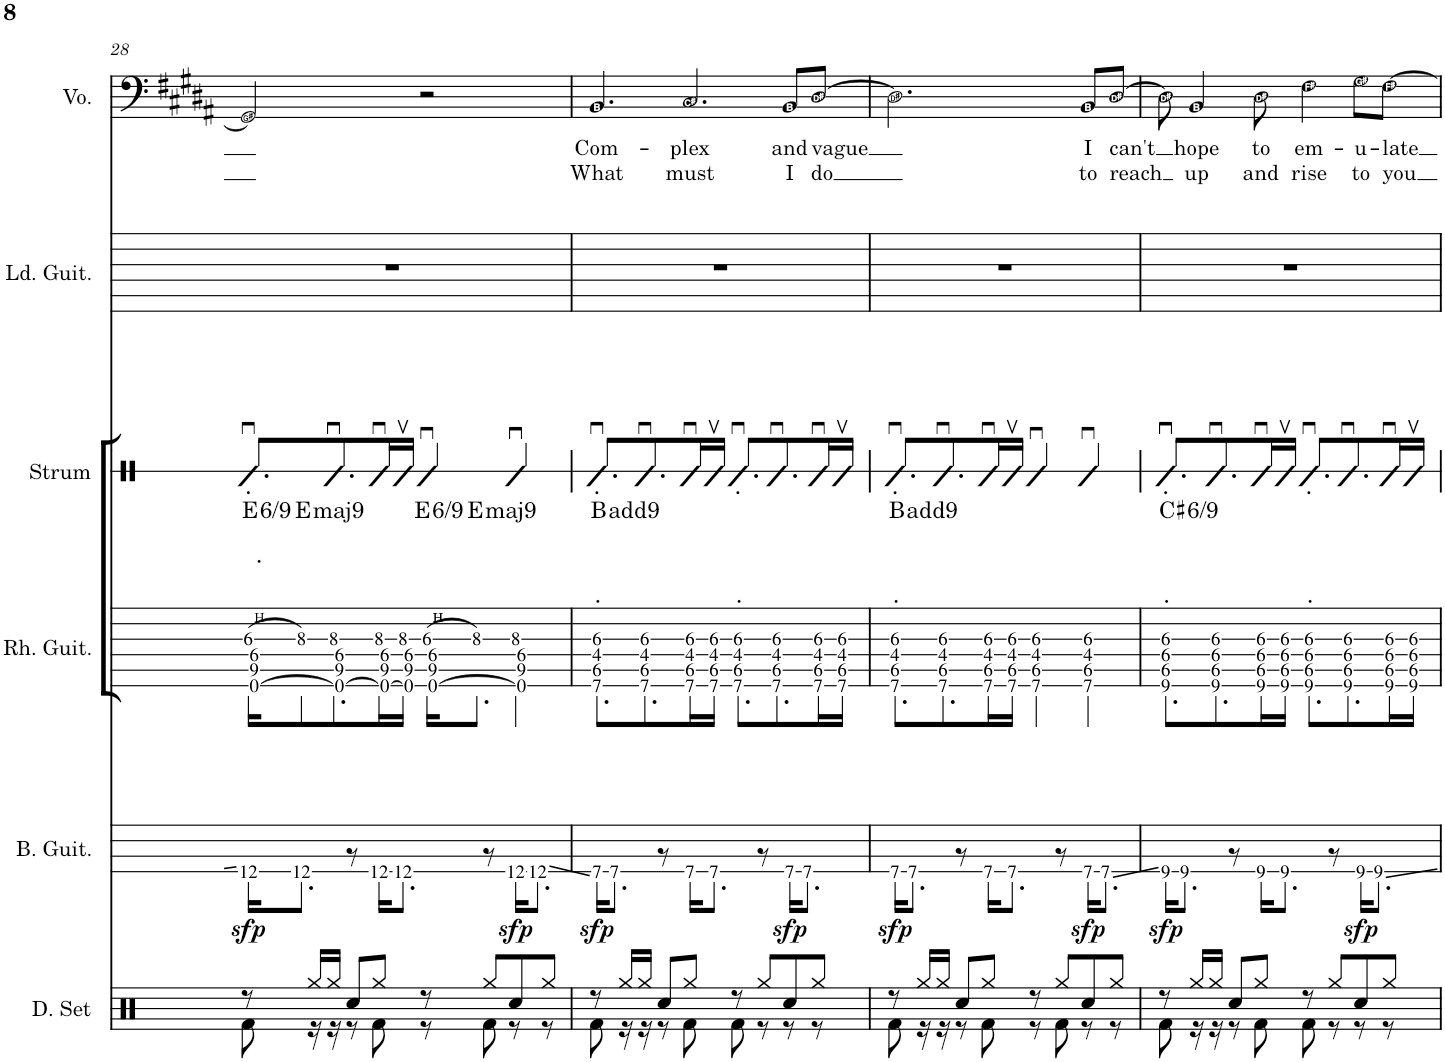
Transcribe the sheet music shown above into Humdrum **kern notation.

**kern	**kern	**dynam	**kern	**kern	**harte	**kern	**kern	**text	**text
*part6	*part5	*part5	*part4	*part3	*part3	*part2	*part1	*part1	*part1
*staff6	*staff5	*staff5	*staff4	*staff3	*	*staff2	*staff1	*staff1	*staff1
*I"Drumset	*I"Bass Guitar	*	*I"Rhythm Guitar	*I"Strumming	*	*I"Lead Guitar	*I"Vocals	*	*
*I'D. Set	*I'B. Guit.	*	*I'Rh. Guit.	*I'Strum	*	*I'Ld. Guit.	*I'Vo.	*	*
!!LO:PB:g=z
*clefX	*	*	*	*clefX	*	*	*clefF4	*	*
*	*Trd7c12	*	*	*	*	*	*	*	*
*k[f#c#g#d#a#]	*k[f#c#g#d#a#]	*	*k[f#c#g#d#a#]	*k[f#c#g#d#a#]	*	*k[f#c#g#d#a#]	*k[f#c#g#d#a#]	*	*
*M4/4	*M4/4	*	*M4/4	*M4/4	*	*M4/4	*M4/4	*	*
=28	=28	=28	=28	=28	=28	=28	=28	=28	=28
*^	*	*	*^	*^	*	*	*	*	*
!	!	!	!	!LO:TX:a:t=H	!	!	!	!	!	!	!	!
!	!	!	!LO:DY:b	!	!	!	!	!LO:H:kt=/6	!	!	!	!
8r	8Rf\	16E\KL	sfp	[8.EE' 8.F#' 8.G#'L	(>16c#\KL	8.Rdu'/L	16ryy	E:maj6(9)	1r	2GG#/]	.	.
!	!	!	!	!	!	!	!	!LO:H:kt=maj9	!	!	!	!
.	.	8.E\J	.	.	8d#\)	.	8Rd	E:maj9	.	.	.	.
16Rgg/LL	16r	.	.	.	.	.	.	.	.	.	.	.
16Rgg/JJ	16r	.	.	8.EE_ 8.F# 8.G#	8.d#\	8.Rdu/	16ryy	.	.	.	.	.
8Rcc/L	8r	8r	.	.	.	.	4ryy	.	.	.	.	.
8Rgg/J	8Rf\	16E\KL	.	16EE_ 16F# 16G#L	16d#\L	16Rdu/L	.	.	.	.	.	.
.	.	8.E\J	.	16EE] 16F# 16G#JJ	16d#\JJ	16Rdv/JJ	.	.	.	.	.	.
!	!	!	!	!LO:TX:a:t=H	!	!	!	!	!	!	!	!
!	!	!	!	!LO:TX:a:t=H	!	!	!	!	!	!	!	!
!	!	!	!	!	!	!	!	!LO:H:kt=/6	!	!	!	!
8r	8r	.	.	[4EE 4F# 4G#	(>16c#\KL	4Rdu/	16ryy	E:maj6(9)	.	2r	.	.
!	!	!	!	!	!	!	!	!LO:H:kt=maj9	!	!	!	!
.	.	.	.	.	8.d#\J)	.	8Rd	E:maj9	.	.	.	.
8Rgg/L	8Rf\	8r	.	.	.	.	.	.	.	.	.	.
.	.	.	.	.	.	.	16ryy	.	.	.	.	.
!	!	!	!LO:DY:b	!	!	!	!	!	!	!	!	!
8Rcc/	8r	16E\KL	sfp	4EE] 4F# 4G#	4d#\	4Rdu/	4ryy	.	.	.	.	.
.	.	8.E\J	.	.	.	.	.	.	.	.	.	.
8Rgg/J	8r	.	.	.	.	.	.	.	.	.	.	.
*	*	*	*	*v	*v	*	*	*	*	*	*	*
*	*	*	*	*	*v	*v	*	*	*	*	*
=29	=29	=29	=29	=29	=29	=29	=29	=29	=29	=29
!	!	!	!LO:DY:b	!	!	!	!	!	!LO:LY:b	!LO:LY:b
8r	8Rf\	16BB\KL	sfp	8.BB\' 8.D#\' 8.F#\' 8.c#\'L	8.Rdu'/L	B:maj(9)	1r	4.BB/	Com-	What
.	.	8.BB\J	.	.	.	.	.	.	.	.
16Rgg/LL	16r	.	.	.	.	.	.	.	.	.
16Rgg/JJ	16r	.	.	8.BB\ 8.D#\ 8.F#\ 8.c#\	8.Rdu/	.	.	.	.	.
8Rcc/L	8r	8r	.	.	.	.	.	.	.	.
!	!	!	!	!	!	!	!	!	!LO:LY:b	!LO:LY:b
8Rgg/J	8Rf\	16BB\KL	.	16BB\ 16D#\ 16F#\ 16c#\L	16Rdu/L	.	.	4.C#/	-plex	must
.	.	8.BB\J	.	16BB\ 16D#\ 16F#\ 16c#\JJ	16Rdv/JJ	.	.	.	.	.
8r	8Rf\	.	.	8.BB\' 8.D#\' 8.F#\' 8.c#\'L	8.Rdu'/L	.	.	.	.	.
8Rgg/L	8r	8r	.	.	.	.	.	.	.	.
.	.	.	.	8.BB\ 8.D#\ 8.F#\ 8.c#\	8.Rdu/	.	.	.	.	.
!	!	!	!LO:DY:b	!	!	!	!	!	!LO:LY:b	!LO:LY:b
8Rcc/	8r	16BB\KL	sfp	.	.	.	.	8BB/L	and	I
.	.	8.BB\J	.	.	.	.	.	.	.	.
!	!	!	!	!	!	!	!	!	!LO:LY:b	!LO:LY:b
8Rgg/J	8r	.	.	16BB\ 16D#\ 16F#\ 16c#\L	16Rdu/L	.	.	[8D#/J	vague	do
.	.	.	.	16BB\ 16D#\ 16F#\ 16c#\JJ	16Rdv/JJ	.	.	.	.	.
=30	=30	=30	=30	=30	=30	=30	=30	=30	=30	=30
!	!	!	!LO:DY:b	!	!	!	!	!	!	!
8r	8Rf\	16BB\KL	sfp	8.BB\' 8.D#\' 8.F#\' 8.c#\'L	8.Rdu'/L	B:maj(9)	1r	2.D#\]	.	.
.	.	8.BB\J	.	.	.	.	.	.	.	.
16Rgg/LL	16r	.	.	.	.	.	.	.	.	.
16Rgg/JJ	16r	.	.	8.BB\ 8.D#\ 8.F#\ 8.c#\	8.Rdu/	.	.	.	.	.
8Rcc/L	8r	8r	.	.	.	.	.	.	.	.
8Rgg/J	8Rf\	16BB\KL	.	16BB\ 16D#\ 16F#\ 16c#\L	16Rdu/L	.	.	.	.	.
.	.	8.BB\J	.	16BB\ 16D#\ 16F#\ 16c#\JJ	16Rdv/JJ	.	.	.	.	.
8r	8r	.	.	4BB\ 4D#\ 4F#\ 4c#\	4Rdu/	.	.	.	.	.
8Rgg/L	8Rf\	8r	.	.	.	.	.	.	.	.
!	!	!	!LO:DY:b	!	!	!	!	!	!LO:LY:b	!LO:LY:b
8Rcc/	8r	16BB\KL	sfp	4BB\ 4D#\ 4F#\ 4c#\	4Rdu/	.	.	8BB/L	I	to
.	.	8.BB\J	.	.	.	.	.	.	.	.
!	!	!	!	!	!	!	!	!	!LO:LY:b	!LO:LY:b
8Rgg/J	8r	.	.	.	.	.	.	[8D#/J	can't	reach
=31	=31	=31	=31	=31	=31	=31	=31	=31	=31	=31
!	!	!	!LO:DY:b	!	!	!LO:H:kt=/6	!	!	!	!
8r	8Rf\	16C#\KL	sfp	8.C#\' 8.D#\' 8.G#\' 8.c#\'L	8.Rdu'/L	C#:maj6(9)	1r	8D#\]	.	.
.	.	8.C#\J	.	.	.	.	.	.	.	.
!	!	!	!	!	!	!	!	!	!LO:LY:b	!LO:LY:b
16Rgg/LL	16r	.	.	.	.	.	.	4BB/	hope	up
16Rgg/JJ	16r	.	.	8.C#\ 8.D#\ 8.G#\ 8.c#\	8.Rdu/	.	.	.	.	.
8Rcc/L	8r	8r	.	.	.	.	.	.	.	.
!	!	!	!	!	!	!	!	!	!LO:LY:b	!LO:LY:b
8Rgg/J	8Rf\	16C#\KL	.	16C#\ 16D#\ 16G#\ 16c#\L	16Rdu/L	.	.	8D#\	to	and
.	.	8.C#\J	.	16C#\ 16D#\ 16G#\ 16c#\JJ	16Rdv/JJ	.	.	.	.	.
!	!	!	!	!	!	!	!	!	!LO:LY:b	!LO:LY:b
8r	8Rf\	.	.	8.C#\' 8.D#\' 8.G#\' 8.c#\'L	8.Rdu'/L	.	.	4F#\	em-	rise
8Rgg/L	8r	8r	.	.	.	.	.	.	.	.
.	.	.	.	8.C#\ 8.D#\ 8.G#\ 8.c#\	8.Rdu/	.	.	.	.	.
!	!	!	!LO:DY:b	!	!	!	!	!	!LO:LY:b	!LO:LY:b
8Rcc/	8r	16C#\KL	sfp	.	.	.	.	8G#\L	-u-	to
.	.	8.C#\J	.	.	.	.	.	.	.	.
!	!	!	!	!	!	!	!	!	!LO:LY:b	!LO:LY:b
8Rgg/J	8r	.	.	16C#\ 16D#\ 16G#\ 16c#\L	16Rdu/L	.	.	[8F#\J	-late	you
.	.	.	.	16C#\ 16D#\ 16G#\ 16c#\JJ	16Rdv/JJ	.	.	.	.	.
*v	*v	*	*	*	*	*	*	*	*	*
=	=	=	=	=	=	=	=	=	=
*-	*-	*-	*-	*-	*-	*-	*-	*-	*-
